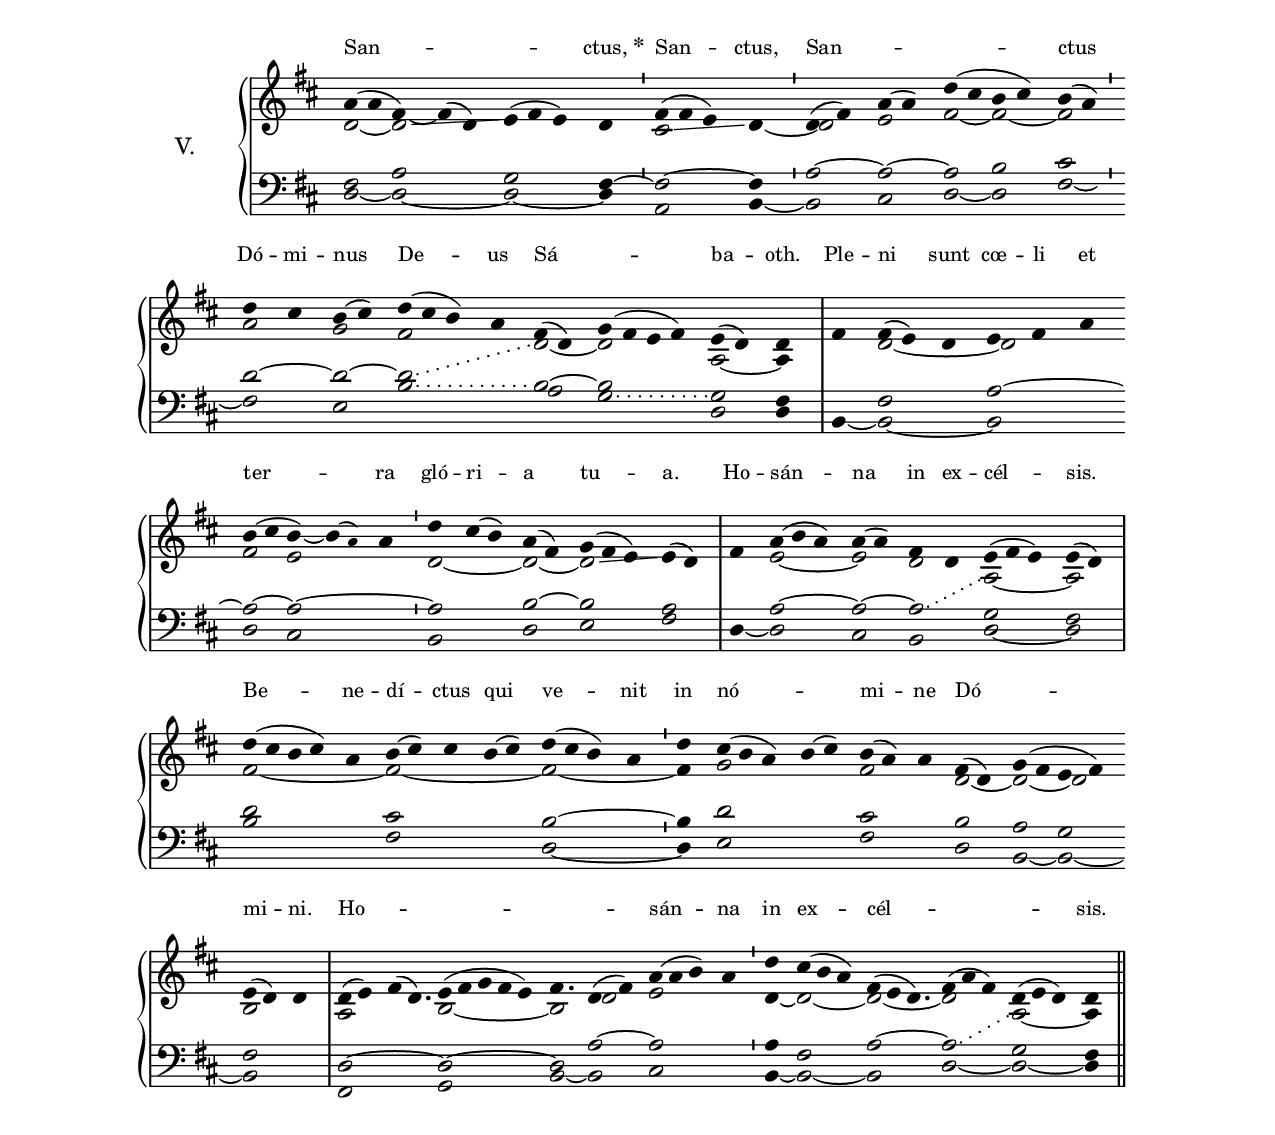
\version  "2.18.0"
\language "english"
%
% Styles shared by all Nova Organi Harmonia scores
%
\version  "2.18.0"

%
% Chant division marks
%
quarterBar = {
  \once \override BreathingSign.stencil = #ly:breathing-sign::divisio-minima
  \once \override BreathingSign.thickness = #2.0
  \once \override BreathingSign.minimum-X-extent = #'(-1.0 . 0.0)
  \once \override BreathingSign.minimum-Y-extent = #'(-2.5 . 2.5)

  \breathe
}

halfBar = {
  \once \override BreathingSign.stencil = #ly:breathing-sign::divisio-maior
  \once \override BreathingSign.thickness = #2.0
  \once \override BreathingSign.Y-offset = #0
  \once \override BreathingSign.minimum-X-extent = #'(-1.0 . 0.0)
  \once \override BreathingSign.minimum-Y-extent = #'(-2.5 . 2.5)

  \breathe
}

%
% Voice leading lines are drawn as dotted glissandi
%
voiceLineStyle = {
  \override Glissando #'style = #'dotted-line
  \override Glissando #'thickness = #2.0
  \override NoteColumn #'force-hshift = #0
  \override NoteHead #'transparent = ##t
}

voiceLine =
#(define-music-function
  (parser location staffA staffB noteA noteB)
  (string? string? ly:music? ly:music?)
  #{
    \change Staff = #staffA <>\glissando #noteA
    \change Staff = #staffB #noteB
  #})

allowVoiceLineBreak = {
  \once \override Glissando.breakable = ##t
  \once \override Glissando.after-line-breaking = ##t
}

offsetVoiceLineY = { \once \overrideProperty Glissando.Y-offset #0.2 }

%
% Functions to create groups of notes, connected with a slur
%

% Group of two notes (duration: quarter note)
ga =
#(define-music-function
  (parser location pa pb) (ly:pitch? ly:pitch?)
  #{ $pa 16( $pb 16*3) #})

% Group of three notes (duration: dotted quarter note)
gb =
#(define-music-function
  (parser location pa pb pc) (ly:pitch? ly:pitch? ly:pitch?)
  #{ $pa 16( $pb $pc 4)) #})

% Group of four notes (duration: dotted quarter note)
gc =
#(define-music-function
  (parser location pa pb pc pd) (ly:pitch? ly:pitch? ly:pitch? ly:pitch?)
  #{ $pa 16( $pb $pc $pd 16*3)) #})

%
% Additional macros
%
singleBar   = { \bar "|" }
doubleBar   = { \bar "||" }
forceBreak  = { \bar "" \break }
shiftRight  = { \once \override NoteColumn #'force-hshift = #0.9 }
shiftRightB = { \once \override NoteColumn #'force-hshift = #1.6 }

%
% Default layout
%
\layout {
  indent = 1.7\cm
  ragged-last = ##f
  \context {
    \Staff
    \remove "Time_signature_engraver"
    \omit Flag
    \omit Stem
    \accidentalStyle forget
  }
  \context {
    \Lyrics
    \with { alignAboveContext = "up" }
    \override VerticalAxisGroup.nonstaff-relatedstaff-spacing #'minimum-distance = #4
    \override LyricText #'font-size = #-1
  }
}

%
% Default paper
%
\paper {
  #(set-paper-size "letter")
  line-width = 6.5\in
}


global = {
  \key d \major
  \cadenzaOn
}

chantText = \lyricmode {
  San -- _ ctus,
  \set stanza = "*"
  San -- ctus,
  San -- _ _ ctus Dó -- mi -- nus De -- us Sá -- _ ba -- oth.
  Ple -- ni sunt cœ -- li et ter -- ra
  gló -- ri -- a tu -- a.
  Ho -- sán -- na in ex -- cél -- sis.
  Be -- ne -- dí -- ctus qui ve -- nit
  in nó -- _ mi -- ne Dó -- _ mi -- ni.
  Ho -- _ _ _ _ sán -- na in ex -- cél -- _ _ sis.
}

chantMusic = \relative c' {
  %1
  a'16( a \tieDown fs4)~ \ga fs d \gb e fs e d4 \quarterBar
  \gb fs fs e d4 \quarterBar
  \ga d fs \ga a a \gc d cs b cs \ga b a \quarterBar \forceBreak
  d4 cs \ga b cs \gb d cs b a4 \ga fs d \gc g fs e fs \ga e d d4 \singleBar

  %2
  fs4 \ga fs e d4 e fs a \forceBreak
  b16( cs \tieDown b4)~ b16( \once \teeny a16*3) a4 \quarterBar
  d \ga cs b \ga a fs \gb g fs e \ga e d \noBreak \singleBar

  %3
  fs4 \gb a b a \ga a a fs4 d \gb e fs e \ga e d \singleBar \break

  %4
  \gc d' cs b cs a4 \ga b cs cs4 \ga b cs \gb d cs b a4 \quarterBar
  d \gb cs b a \ga b cs \ga b a a4 \ga fs d \gc g fs e fs \forceBreak
  \ga e d d4 \singleBar

  %5
  \ga d e fs16( d4.*1/2) e16( fs g fs e4) fs4. \ga d fs \gb a a b a4 \quarterBar
  d \gb cs b a fs16( e d4.*2/3) \gb fs a fs \gb d e d d4 \doubleBar
}

altoMusic = \relative c' {
  %1
  d2*1/4~
  d2 -\tweak Glissando.Y-offset #-1.2 \glissando e4*3/2
  s4
  cs2*3/4 -\tweak Glissando.Y-offset #-0.5 \glissando d4~
  d2*1/2 e fs2*1/4~ fs2*1/2~ fs
  a2 g2*1/2 fs2*5/4 d2*1/2~ d2*3/4 a2*1/2~ a4

  %2
  s4 d2~ d2*3/2
  fs2*1/4 e2*3/2
  d2~ d2*1/2~
  d2*3/4 -\tweak Glissando.Y-offset #-0.8 \glissando e4

  %3
  s4 e2*3/4~ e2*1/2 d2 a2*3/4~ a2*1/2

  %4
  fs'2*5/4~ fs2*3/2~ fs2*5/4~
  fs4 g2*5/4 fs2 d2*1/2~ d2*1/4~ d2*1/2
  b2

  %5
  a2 b~ b2*3/4 d2*1/2 e2*5/4
  d4~ d2*3/4~ d2*3/4~ d2*3/4 a~ a4
}

tenorMusic = \relative c' {
  %1
  fs,2*1/4 a2  g2*3/4 fs4~ \quarterBar
  fs2*3/4~ fs4 \quarterBar
  a2*1/2~ a2*1/2~ a2*1/4 b2*1/2 cs2*1/2 \quarterBar
  d2~ d2*1/2~ d2*5/4 b2*1/2~ b2*3/4 g2*1/2 fs4

  %2
  s4 fs2 a2*3/2~ a2*1/4~ a2*3/2~ \quarterBar
  a2 b2*1/2~ b2*3/4 a2*1/2

  %3
  s4 a2*3/4~ a2*1/2~ a2 g2*3/4 fs2*1/2

  %4
  d'2*5/4 cs2*3/2 b2*5/4~ \quarterBar
  b4 d2*5/4 cs2 b2*1/2 a2*1/4 g2*1/2 fs2

  %5
  d2~ d2~ d2*3/4 a'2*1/2~ a2*5/4 \quarterBar
  a4 fs2*3/4 a~ a g fs4
}

bassMusic = \relative c {
  %1
  d2*1/4~ d2~  d2*3/4~ d4
  a2*3/4 b4~
  b2*1/2 cs2*1/2 d2*1/4~ d2*1/2 fs2*1/2~
  fs2 e2*1/2 b'2*5/4 a2*1/2 g2*3/4 d2*1/2 d4

  %2
  b4~ b2~ b2*3/2 d2*1/4 cs2*3/2
  b2 d2*1/2 e2*3/4 fs2*1/2

  %3
  d4~ d2*3/4 cs2*1/2 b2 d2*3/4~ d2*1/2

  %4
  b'2*5/4 fs2*3/2 d2*5/4~
  d4 e2*5/4 fs2 d2*1/2 b2*1/4~ b2*1/2~ b2

  %5
  fs2 g2 b2*3/4~ b2*1/2 cs2*5/4
  b4~ b2*3/4~ b d~ d~ d4
}

voiceLines = \relative c' {
  \voiceLineStyle

  %1
  s2*7 s4
  \voiceLine "down" "up"   d2*5/4 d2*1/2
  \voiceLine "down" "down" g,2*3/4 g2*1/2

  %3
  s2*9 s4 s8
  \voiceLine "down" "up" a2 a2*3/4

  %5
  s2*16
  \voiceLine "down" "up" a2*3/4 a
}

voiceLinesDown = \relative c' {
  \voiceLineStyle

  %1
  s2*7 s4
  \voiceLine "down" "down" b2*5/4 b2*1/2
}

\score {
  \new GrandStaff <<
    \set GrandStaff.instrumentName = "V."

    \new Staff = up <<
      \new Voice = "chant" {
        \voiceOne \global \chantMusic
      }
      \new Voice {
        \voiceTwo \global \altoMusic
      }
    >>

    \new Staff = down <<
      \clef bass
      \new Voice {
        \voiceOne \global \tenorMusic
      }
      \new Voice {
        \voiceTwo \global \bassMusic
      }
      \new Voice {
        \voiceThree \global \voiceLines
      }
      \new Voice {
        \voiceFour \global \voiceLinesDown
      }
    >>

    \new Lyrics \lyricsto chant \chantText
  >>
}
